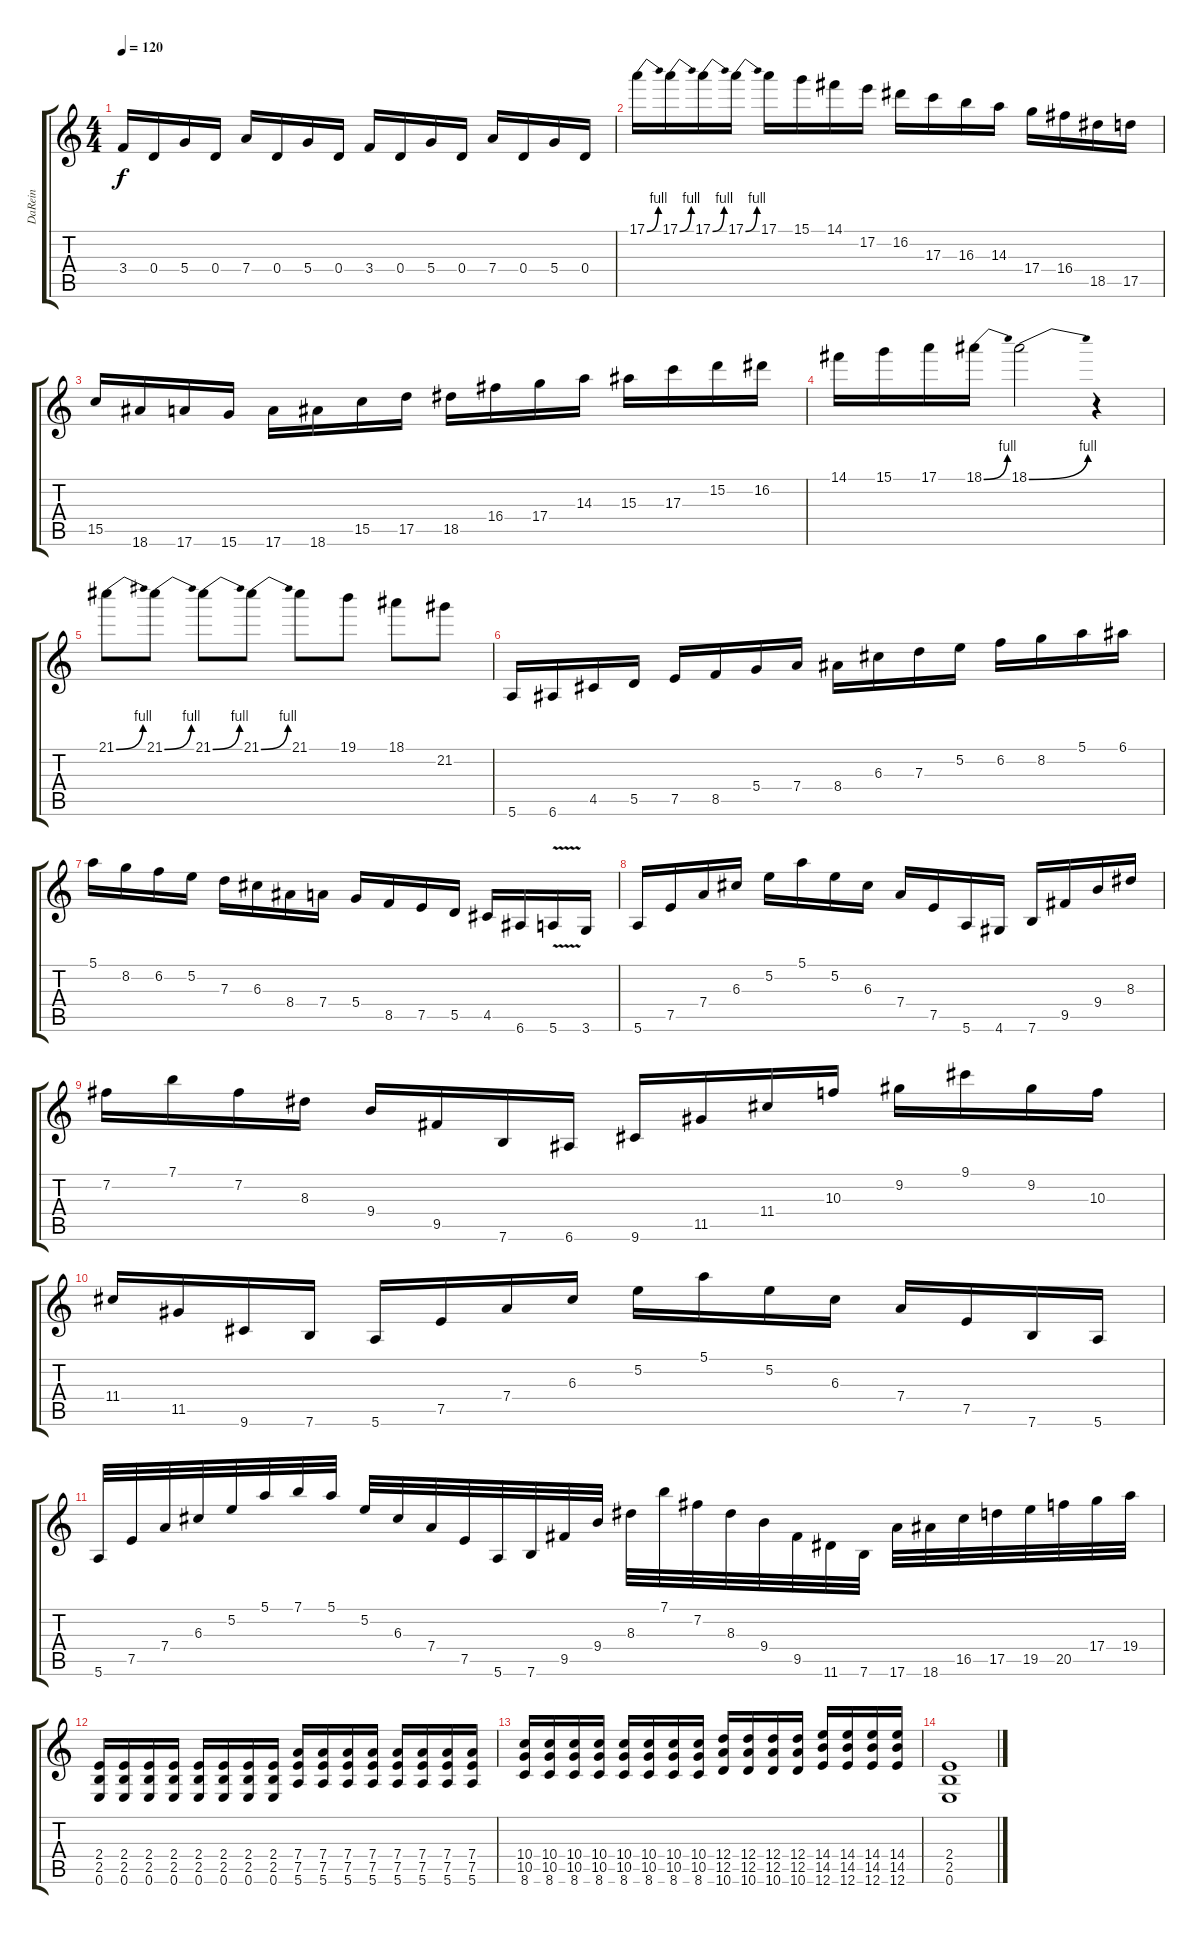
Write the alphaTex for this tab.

\track ("DaRein" "DaRein") {instrument overdrivenguitar}
\staff {score tabs}
\tuning (E4 B3 G3 D3 A2 E2) {hide}
\ts (4 4)
\tempo 120
\clef g2
\ks c
3.4.16{dy f} 0.4.16 5.4.16 0.4.16 7.4.16 0.4.16 5.4.16 0.4.16 3.4.16 0.4.16 5.4.16 0.4.16 7.4.16 0.4.16 5.4.16 0.4.16 |
17.1{be (bend 0 0 60 4)}.16 17.1{be (bend 0 0 60 4)}.16 17.1{be (bend 0 0 60 4)}.16 17.1{be (bend 0 0 60 4)}.16 17.1.16 15.1.16 14.1.16 17.2.16 16.2.16 17.3.16 16.3.16 14.3.16 17.4.16 16.4.16 18.5.16 17.5.16 |
15.5.16 18.6.16 17.6.16 15.6.16 17.6.16 18.6.16 15.5.16 17.5.16 18.5.16 16.4.16 17.4.16 14.3.16 15.3.16 17.3.16 15.2.16 16.2.16 |
14.1.16 15.1.16 17.1.16 18.1{be (bend 0 0 60 4)}.16 18.1{be (bend 0 0 60 4)}.2 r.4 |
21.1{be (bend 0 0 60 4)}.8 21.1{be (bend 0 0 60 4)}.8 21.1{be (bend 0 0 60 4)}.8 21.1{be (bend 0 0 60 4)}.8 21.1.8 19.1.8 18.1.8 21.2.8 |
5.6.16 6.6.16 4.5.16 5.5.16 7.5.16 8.5.16 5.4.16 7.4.16 8.4.16 6.3.16 7.3.16 5.2.16 6.2.16 8.2.16 5.1.16 6.1.16 |
5.1.16 8.2.16 6.2.16 5.2.16 7.3.16 6.3.16 8.4.16 7.4.16 5.4.16 8.5.16 7.5.16 5.5.16 4.5.16 6.6.16 5.6{v}.16 3.6.16 |
5.6.16 7.5.16 7.4.16 6.3.16 5.2.16 5.1.16 5.2.16 6.3.16 7.4.16 7.5.16 5.6.16 4.6.16 7.6.16 9.5.16 9.4.16 8.3.16 |
7.2.16 7.1.16 7.2.16 8.3.16 9.4.16 9.5.16 7.6.16 6.6.16 9.6.16 11.5.16 11.4.16 10.3.16 9.2.16 9.1.16 9.2.16 10.3.16 |
11.4.16 11.5.16 9.6.16 7.6.16 5.6.16 7.5.16 7.4.16 6.3.16 5.2.16 5.1.16 5.2.16 6.3.16 7.4.16 7.5.16 7.6.16 5.6.16 |
5.6.32 7.5.32 7.4.32 6.3.32 5.2.32 5.1.32 7.1.32 5.1.32 5.2.32 6.3.32 7.4.32 7.5.32 5.6.32 7.6.32 9.5.32 9.4.32 8.3.32 7.1.32 7.2.32 8.3.32 9.4.32 9.5.32 11.6.32 7.6.32 17.6.32 18.6.32 16.5.32 17.5.32 19.5.32 20.5.32 17.4.32 19.4.32 |
(2.4 2.5 0.6).16 (2.4 2.5 0.6).16 (2.4 2.5 0.6).16 (2.4 2.5 0.6).16 (2.4 2.5 0.6).16 (2.4 2.5 0.6).16 (2.4 2.5 0.6).16 (2.4 2.5 0.6).16 (7.4 7.5 5.6).16 (7.4 7.5 5.6).16 (7.4 7.5 5.6).16 (7.4 7.5 5.6).16 (7.4 7.5 5.6).16 (7.4 7.5 5.6).16 (7.4 7.5 5.6).16 (7.4 7.5 5.6).16 |
(10.4 10.5 8.6).16 (10.4 10.5 8.6).16 (10.4 10.5 8.6).16 (10.4 10.5 8.6).16 (10.4 10.5 8.6).16 (10.4 10.5 8.6).16 (10.4 10.5 8.6).16 (10.4 10.5 8.6).16 (12.4 12.5 10.6).16 (12.4 12.5 10.6).16 (12.4 12.5 10.6).16 (12.4 12.5 10.6).16 (14.4 14.5 12.6).16 (14.4 14.5 12.6).16 (14.4 14.5 12.6).16 (14.4 14.5 12.6).16 |
(2.4 2.5 0.6).1
